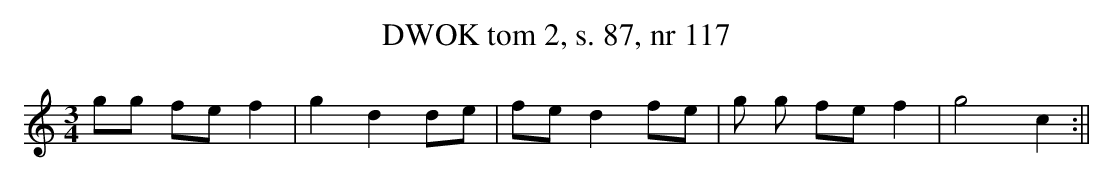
X:1
T: DWOK tom 2, s. 87, nr 117
L: 1/16
M: 3/4
K: C
g2g2 f2e2 f4 |\
g4 d4 d2e2 |\
f2e2 d4 f2e2 |\
g2 g2 f2e2 f4 |\
g8 c4 :||
